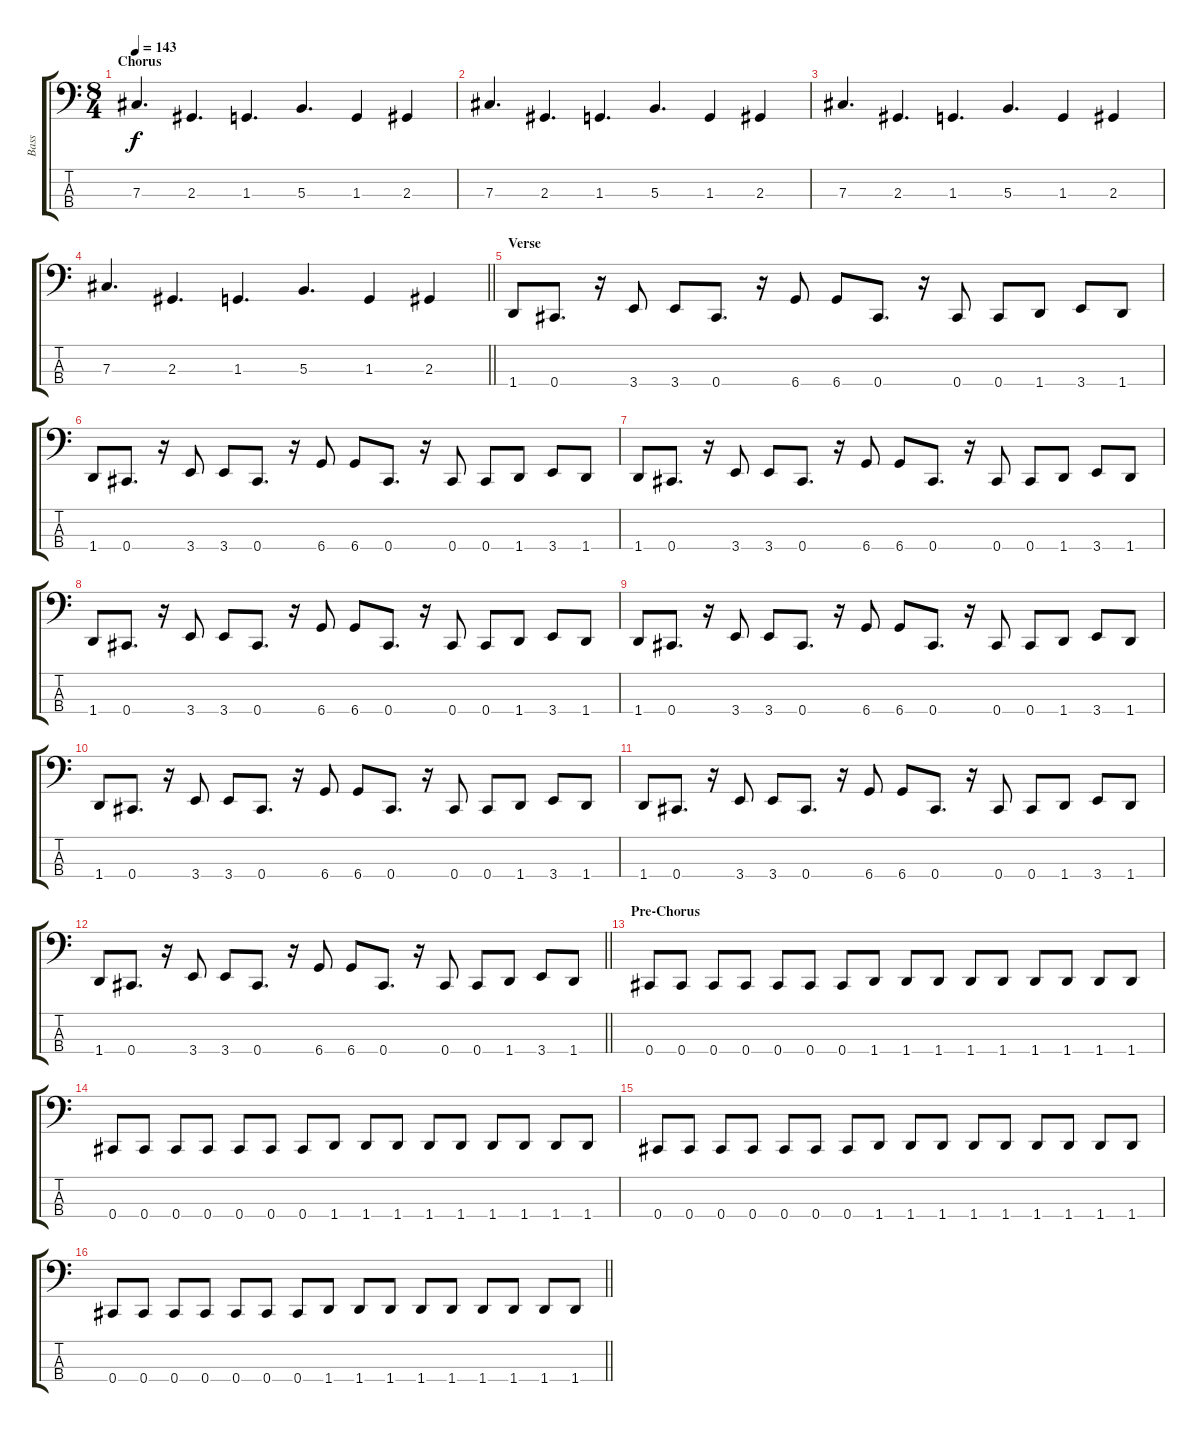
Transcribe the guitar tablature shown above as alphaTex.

\track ("Bass" "Bass") {instrument electricbassfinger}
\staff {score tabs}
\tuning (E2 B1 Gb1 Db1) {hide}
\ts (8 4)
\section ("" "Chorus")
\tempo 143
\clef f4
\ks c
7.3.4{d dy f} 2.3.4{d} 1.3.4{d} 5.3.4{d} 1.3.4 2.3.4 |
7.3.4{d} 2.3.4{d} 1.3.4{d} 5.3.4{d} 1.3.4 2.3.4 |
7.3.4{d} 2.3.4{d} 1.3.4{d} 5.3.4{d} 1.3.4 2.3.4 |
\barLineRight lightlight
7.3.4{d} 2.3.4{d} 1.3.4{d} 5.3.4{d} 1.3.4 2.3.4 |
\section ("" "Verse")
1.4.8 0.4.8{d} r.16 3.4.8 3.4.8 0.4.8{d} r.16 6.4.8 6.4.8 0.4.8{d} r.16 0.4.8 0.4.8 1.4.8 3.4.8 1.4.8 |
1.4.8 0.4.8{d} r.16 3.4.8 3.4.8 0.4.8{d} r.16 6.4.8 6.4.8 0.4.8{d} r.16 0.4.8 0.4.8 1.4.8 3.4.8 1.4.8 |
1.4.8 0.4.8{d} r.16 3.4.8 3.4.8 0.4.8{d} r.16 6.4.8 6.4.8 0.4.8{d} r.16 0.4.8 0.4.8 1.4.8 3.4.8 1.4.8 |
1.4.8 0.4.8{d} r.16 3.4.8 3.4.8 0.4.8{d} r.16 6.4.8 6.4.8 0.4.8{d} r.16 0.4.8 0.4.8 1.4.8 3.4.8 1.4.8 |
1.4.8 0.4.8{d} r.16 3.4.8 3.4.8 0.4.8{d} r.16 6.4.8 6.4.8 0.4.8{d} r.16 0.4.8 0.4.8 1.4.8 3.4.8 1.4.8 |
1.4.8 0.4.8{d} r.16 3.4.8 3.4.8 0.4.8{d} r.16 6.4.8 6.4.8 0.4.8{d} r.16 0.4.8 0.4.8 1.4.8 3.4.8 1.4.8 |
1.4.8 0.4.8{d} r.16 3.4.8 3.4.8 0.4.8{d} r.16 6.4.8 6.4.8 0.4.8{d} r.16 0.4.8 0.4.8 1.4.8 3.4.8 1.4.8 |
\barLineRight lightlight
1.4.8 0.4.8{d} r.16 3.4.8 3.4.8 0.4.8{d} r.16 6.4.8 6.4.8 0.4.8{d} r.16 0.4.8 0.4.8 1.4.8 3.4.8 1.4.8 |
\section ("" "Pre-Chorus")
0.4.8 0.4.8 0.4.8 0.4.8 0.4.8 0.4.8 0.4.8 1.4.8 1.4.8 1.4.8 1.4.8 1.4.8 1.4.8 1.4.8 1.4.8 1.4.8 |
0.4.8 0.4.8 0.4.8 0.4.8 0.4.8 0.4.8 0.4.8 1.4.8 1.4.8 1.4.8 1.4.8 1.4.8 1.4.8 1.4.8 1.4.8 1.4.8 |
0.4.8 0.4.8 0.4.8 0.4.8 0.4.8 0.4.8 0.4.8 1.4.8 1.4.8 1.4.8 1.4.8 1.4.8 1.4.8 1.4.8 1.4.8 1.4.8 |
\barLineRight lightlight
0.4.8 0.4.8 0.4.8 0.4.8 0.4.8 0.4.8 0.4.8 1.4.8 1.4.8 1.4.8 1.4.8 1.4.8 1.4.8 1.4.8 1.4.8 1.4.8
